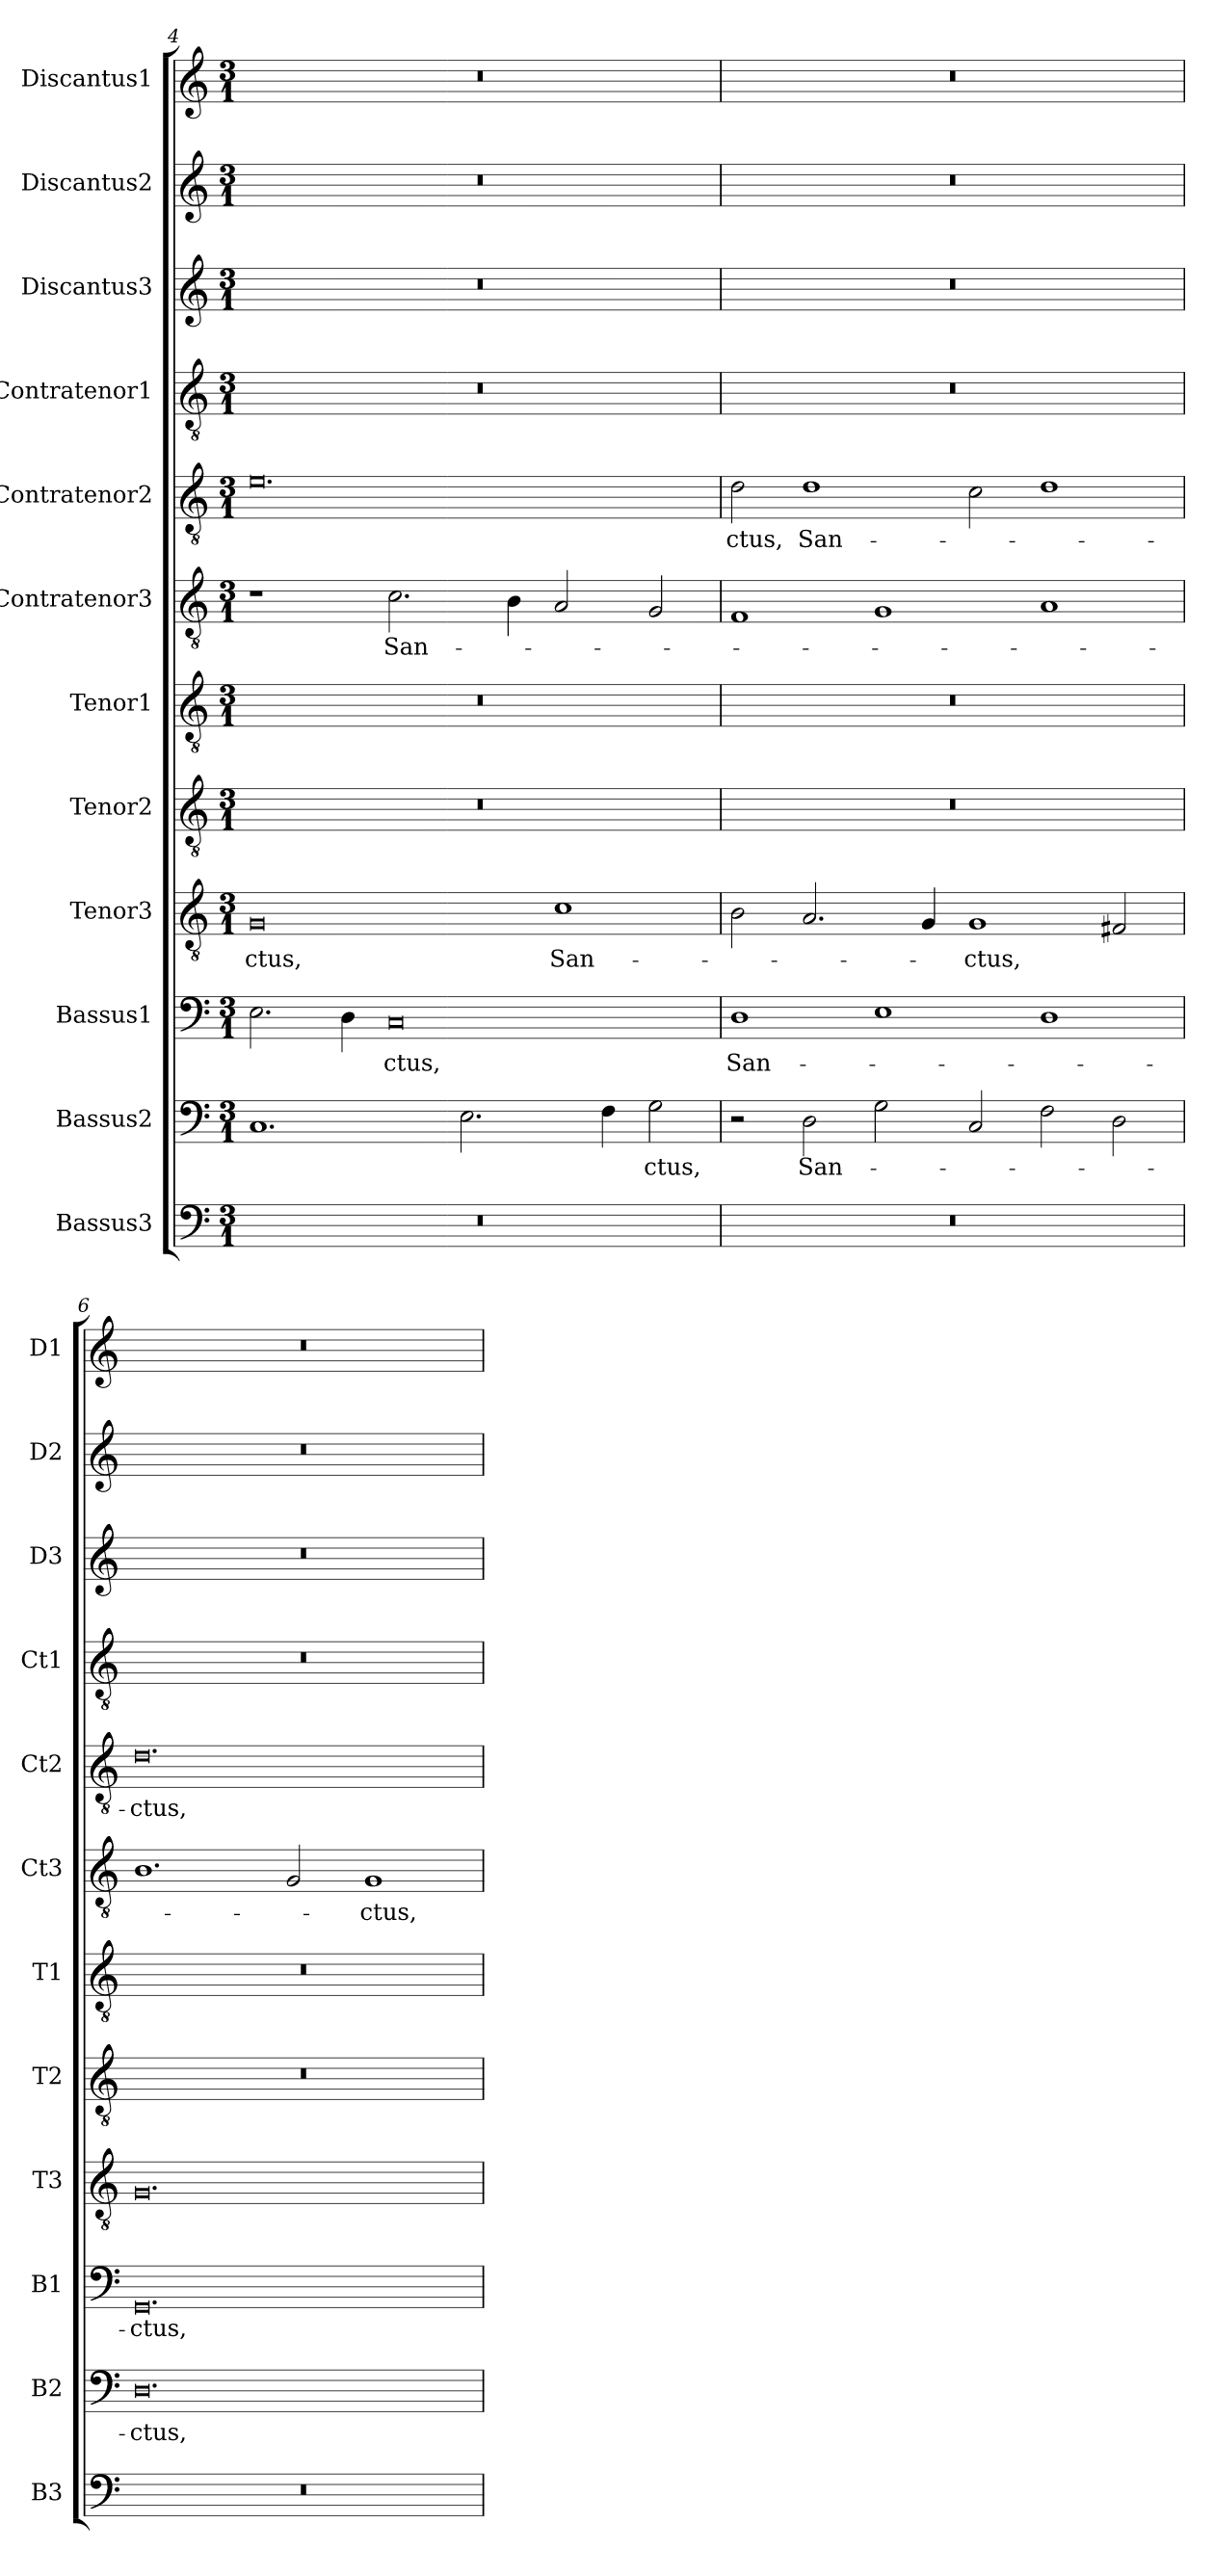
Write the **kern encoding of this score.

**kern	**kern	**text	**kern	**text	**kern	**text	**kern	**kern	**kern	**text	**kern	**text	**kern	**kern	**kern	**kern
*part12	*part11	*part11	*part10	*part10	*part9	*part9	*part8	*part7	*part6	*part6	*part5	*part5	*part4	*part3	*part2	*part1
*staff12	*staff11	*staff11	*staff10	*staff10	*staff9	*staff9	*staff8	*staff7	*staff6	*staff6	*staff5	*staff5	*staff4	*staff3	*staff2	*staff1
*I"Bassus3	*I"Bassus2	*	*I"Bassus1	*	*I"Tenor3	*	*I"Tenor2	*I"Tenor1	*I"Contratenor3	*	*I"Contratenor2	*	*I"Contratenor1	*I"Discantus3	*I"Discantus2	*I"Discantus1
*I'B3	*I'B2	*	*I'B1	*	*I'T3	*	*I'T2	*I'T1	*I'Ct3	*	*I'Ct2	*	*I'Ct1	*I'D3	*I'D2	*I'D1
*clefF4	*clefF4	*	*clefF4	*	*clefGv2	*	*clefGv2	*clefGv2	*clefGv2	*	*clefGv2	*	*clefGv2	*clefG2	*clefG2	*clefG2
*k[]	*k[]	*	*k[]	*	*k[]	*	*k[]	*k[]	*k[]	*	*k[]	*	*k[]	*k[]	*k[]	*k[]
*M3/1	*M3/1	*	*M3/1	*	*M3/1	*	*M3/1	*M3/1	*M3/1	*	*M3/1	*	*M3/1	*M3/1	*M3/1	*M3/1
=4	=4	=4	=4	=4	=4	=4	=4	=4	=4	=4	=4	=4	=4	=4	=4	=4
0.r	1.C	.	2.E	.	0G	-ctus,	0.r	0.r	1r	.	0.e	.	0.r	0.r	0.r	0.r
.	.	.	4D	.	.	.	.	.	.	.	.	.	.	.	.	.
.	.	.	0C	-ctus,	.	.	.	.	2.c	San-	.	.	.	.	.	.
.	2.E	.	.	.	.	.	.	.	.	.	.	.	.	.	.	.
.	.	.	.	.	.	.	.	.	4B	.	.	.	.	.	.	.
.	.	.	.	.	1c	San-	.	.	2A	.	.	.	.	.	.	.
.	4F	.	.	.	.	.	.	.	.	.	.	.	.	.	.	.
.	2G	-ctus,	.	.	.	.	.	.	2G	.	.	.	.	.	.	.
=5	=5	=5	=5	=5	=5	=5	=5	=5	=5	=5	=5	=5	=5	=5	=5	=5
0.r	2r	.	1D	San-	2B	.	0.r	0.r	1F	.	2d	-ctus,	0.r	0.r	0.r	0.r
.	2D	San-	.	.	2.A	.	.	.	.	.	1d	San-	.	.	.	.
.	2G	.	1E	.	.	.	.	.	1G	.	.	.	.	.	.	.
.	.	.	.	.	4G	.	.	.	.	.	.	.	.	.	.	.
.	2C	.	.	.	1G	-ctus,	.	.	.	.	2c	.	.	.	.	.
.	2F	.	1D	.	.	.	.	.	1A	.	1d	.	.	.	.	.
.	2D	.	.	.	2F#X	.	.	.	.	.	.	.	.	.	.	.
=6	=6	=6	=6	=6	=6	=6	=6	=6	=6	=6	=6	=6	=6	=6	=6	=6
0.r	0.D	-ctus,	0.GG	-ctus,	0.G	.	0.r	0.r	1.B	.	0.d	-ctus,	0.r	0.r	0.r	0.r
.	.	.	.	.	.	.	.	.	2G	.	.	.	.	.	.	.
.	.	.	.	.	.	.	.	.	1G	-ctus,	.	.	.	.	.	.
=	=	=	=	=	=	=	=	=	=	=	=	=	=	=	=	=
*-	*-	*-	*-	*-	*-	*-	*-	*-	*-	*-	*-	*-	*-	*-	*-	*-
